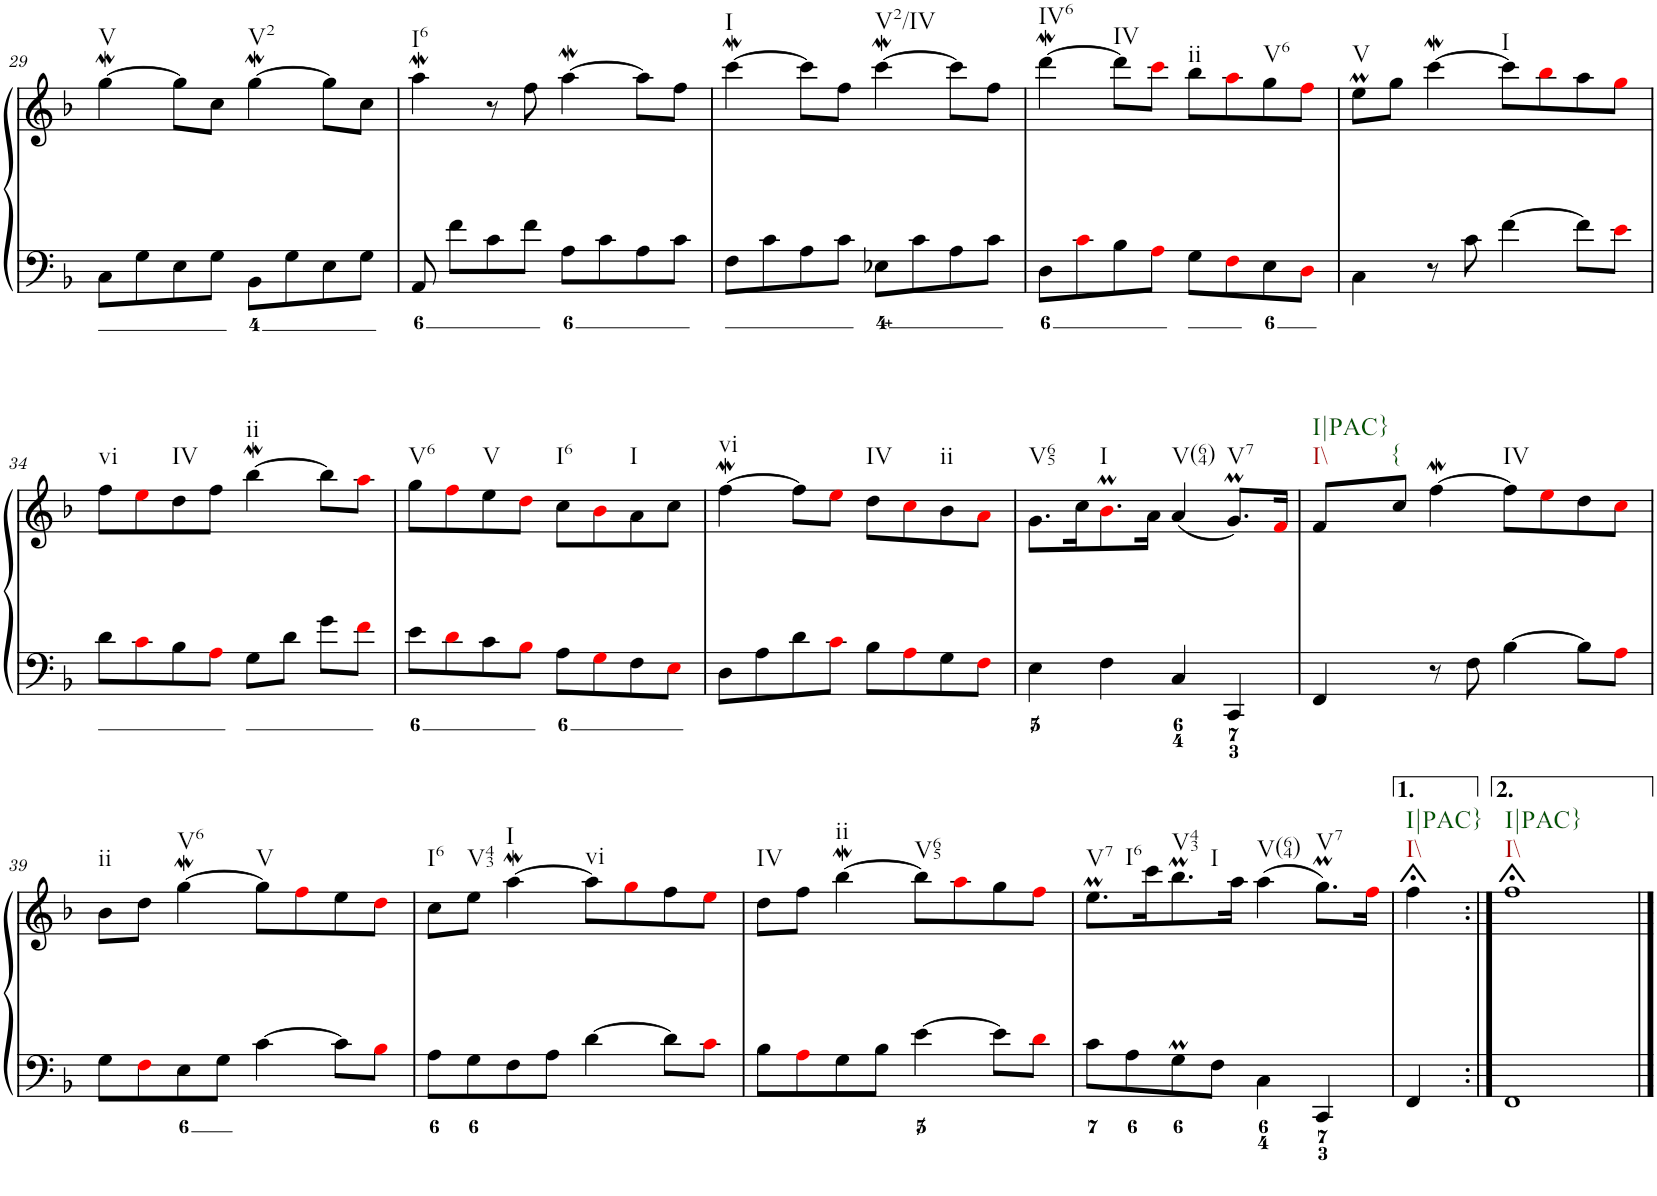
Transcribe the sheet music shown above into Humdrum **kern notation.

**kern	**kern
*part1	*part1
*staff2	*staff1
*I"Piano	*
*I'Pno.	*
!!LO:PB:g=z
*clefF4	*clefG2
*k[b-]	*k[b-]
*M2/2	*M2/2
*met(c|)	*met(c|)
=29	=29
!	!LO:TX:b:t=V
8C\L	[4ggW\
8G\	.
8E\	8gg\L]
8G\J	8cc\J
!	!LO:TX:b:t=V2
8BB-\L	[4ggW\
8G\	.
8E\	8gg\L]
8G\J	8cc\J
=30	=30
!	!LO:TX:b:t=I6
8AA/	4aaW\
8f\L	.
8c\	8r
8f\J	8ff\
8A\L	[4aaW\
8c\	.
8A\	8aa\L]
8c\J	8ff\J
=31	=31
!	!LO:TX:b:t=I
8F\L	[4cccW\
8c\	.
8A\	8ccc\L]
8c\J	8ff\J
!	!LO:TX:b:t=V2/IV
8E-X\L	[4cccW\
8c\	.
8A\	8ccc\L]
8c\J	8ff\J
=32	=32
!	!LO:TX:b:t=IV6
8D\L	[4dddW\
8ci\	.
!	!LO:TX:b:t=IV
8B-\	8ddd\L]
8Ai\J	8ccci\J
!	!LO:TX:b:t=ii
8G\L	8bb-\L
8Fi\	8aai\
!	!LO:TX:b:t=V6
8E\	8gg\
8Di\J	8ffi\J
=33	=33
!	!LO:TX:b:t=V
4C\	8eem\L
.	8gg\J
8r	[4cccW\
8c\	.
!	!LO:TX:b:t=I
[4f\	8ccc\L]
.	8bb-i\
8f\L]	8aa\
8ei\J	8ggi\J
!!LO:LB:g=z
=34	=34
!	!LO:TX:b:t=vi
8d\L	8ff\L
8ci\	8eei\
!	!LO:TX:b:t=IV
8B-\	8dd\
8Ai\J	8ff\J
!	!LO:TX:b:t=ii
8G\L	[4bb-w\
8d\J	.
8g\L	8bb-\L]
8fi\J	8aai\J
=35	=35
!	!LO:TX:b:t=V6
8e\L	8gg\L
8di\	8ffi\
!	!LO:TX:b:t=V
8c\	8ee\
8B-i\J	8ddi\J
!	!LO:TX:b:t=I6
8A\L	8cc\L
8Gi\	8b-i\
!	!LO:TX:b:t=I
8F\	8a\
8Ei\J	8cc\J
=36	=36
!	!LO:TX:b:t=vi
8D\L	[4ffw\
8A\	.
8d\	8ff\L]
8ci\J	8eei\J
!	!LO:TX:b:t=IV
8B-\L	8dd\L
8Ai\	8cci\
!	!LO:TX:b:t=ii
8G\	8b-\
8Fi\J	8ai\J
=37	=37
!	!LO:TX:b:t=V65
4E\	8.g\L
.	16cc\K
!	!LO:TX:b:t=I
4F\	8.b-Mi\
.	16a\Jk
!	!LO:TX:b:t=V(64)
4C/	(4a/
!	!LO:TX:b:t=V7
4CC/	8.gM/L)
.	16fi/Jk
=38	=38
!	!LO:TX:b:t=I\\
!	!LO:TX:b:t=I|PAC}
4FF/	8f/L
!	!LO:TX:b:t={
.	8cc/J
8r	[4ffw\
8F\	.
!	!LO:TX:b:t=IV
[4B-\	8ff\L]
.	8eei\
8B-\L]	8dd\
8Ai\J	8cci\J
!!LO:LB:g=z
=39	=39
!	!LO:TX:b:t=ii
8G\L	8b-\L
8Fi\	8dd\J
!	!LO:TX:b:t=V6
8E\	[4ggW\
8G\J	.
!	!LO:TX:b:t=V
[4c\	8gg\L]
.	8ffi\
8c\L]	8ee\
8B-i\J	8ddi\J
=40	=40
!	!LO:TX:b:t=I6
8A\L	8cc\L
!	!LO:TX:b:t=V43
8G\	8ee\J
!	!LO:TX:b:t=I
8F\	[4aaW\
8A\J	.
!	!LO:TX:b:t=vi
[4d\	8aa\L]
.	8ggi\
8d\L]	8ff\
8ci\J	8eei\J
=41	=41
!	!LO:TX:b:t=IV
8B-\L	8dd\L
8Ai\	8ff\J
!	!LO:TX:b:t=ii
8G\	[4bb-w\
8B-\J	.
!	!LO:TX:b:t=V65
[4e\	8bb-\L]
.	8aai\
8e\L]	8gg\
8di\J	8ffi\J
=42	=42
!	!LO:TX:b:t=V7
!	!LO:TX:b:t=I6
8c\L	8.eem\L
8A\	.
.	16ccc\K
!	!LO:TX:b:t=V43
!	!LO:TX:b:t=I
8GM\	8.bb-M\
8F\J	.
.	16aa\Jk
!	!LO:TX:b:t=V(64)
4C\	(4aa\
!	!LO:TX:b:t=V7
4CC/	8.ggM\L)
.	16ffi\Jk
=43	=43
!	!LO:TX:b:t=I\\
!	!LO:TX:b:t=I|PAC}
4FF/	4ff;<\
=43X2:|!	=43X2:|!
!	!LO:TX:b:t=I\\
!	!LO:TX:b:t=I|PAC}
1FF	1ff;<
==	==
*-	*-
